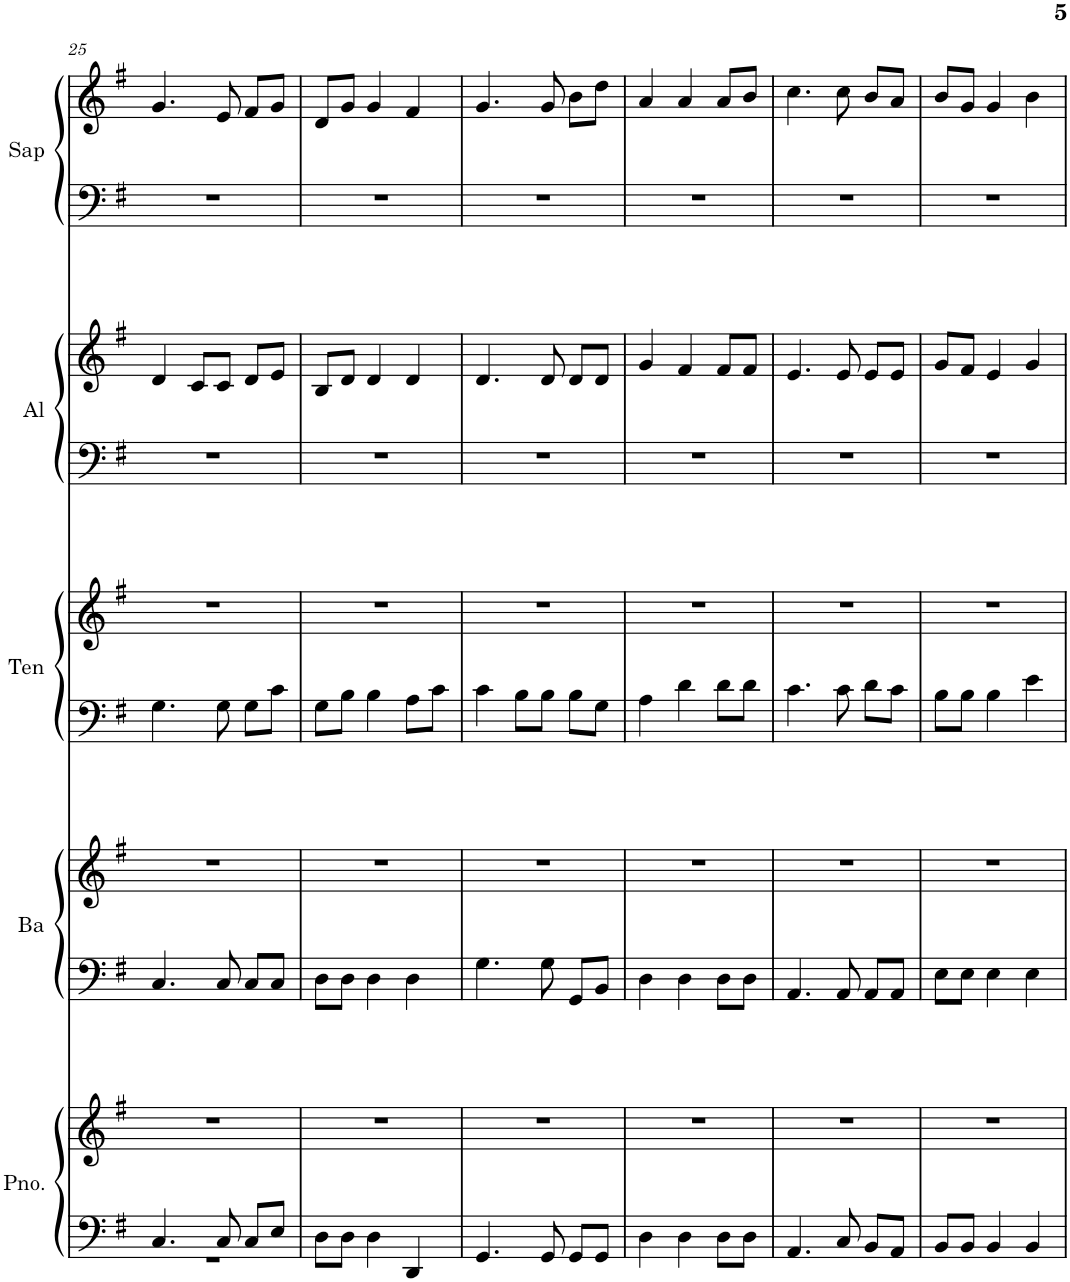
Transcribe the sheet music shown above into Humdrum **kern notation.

**kern	**kern	**kern	**kern	**kern	**kern	**kern	**kern	**kern	**kern
*part5	*part5	*part4	*part4	*part3	*part3	*part2	*part2	*part1	*part1
*staff10	*staff9	*staff8	*staff7	*staff6	*staff5	*staff4	*staff3	*staff2	*staff1
*I"Doug	*	*I"Bass	*	*I"Tenor	*	*I"Alto	*	*I"Saprano	*
*	*	*I'Ba	*	*I'Ten	*	*I'Al	*	*I'Sap	*
!!LO:PB:g=z
*clefF4	*clefG2	*clefF4	*clefG2	*clefF4	*clefG2	*clefF4	*clefG2	*clefF4	*clefG2
*k[f#]	*k[f#]	*k[f#]	*k[f#]	*k[f#]	*k[f#]	*k[f#]	*k[f#]	*k[f#]	*k[f#]
*M3/4	*M3/4	*M3/4	*M3/4	*M3/4	*M3/4	*M3/4	*M3/4	*M3/4	*M3/4
=25	=25	=25	=25	=25	=25	=25	=25	=25	=25
*^	*	*	*	*	*	*	*	*	*
4.C/	2.r	2.r	4.C/	2.r	4.G\	2.r	2.r	4d/	2.r	4.g/
.	.	.	.	.	.	.	.	8c/L	.	.
8C/	.	.	8C/	.	8G\	.	.	8c/J	.	8e/
8C/L	.	.	8C/L	.	8G\L	.	.	8d/L	.	8f#/L
8E/J	.	.	8C/J	.	8c\J	.	.	8e/J	.	8g/J
*v	*v	*	*	*	*	*	*	*	*	*
=26	=26	=26	=26	=26	=26	=26	=26	=26	=26
8D\L	2.r	8D\L	2.r	8G\L	2.r	2.r	8B/L	2.r	8d/L
8D\J	.	8D\J	.	8B\J	.	.	8d/J	.	8g/J
4D\	.	4D\	.	4B\	.	.	4d/	.	4g/
4DD/	.	4D\	.	8A\L	.	.	4d/	.	4f#/
.	.	.	.	8c\J	.	.	.	.	.
=27	=27	=27	=27	=27	=27	=27	=27	=27	=27
4.GG/	2.r	4.G\	2.r	4c\	2.r	2.r	4.d/	2.r	4.g/
.	.	.	.	8B\L	.	.	.	.	.
8GG/	.	8G\	.	8B\J	.	.	8d/	.	8g/
8GG/L	.	8GG/L	.	8B\L	.	.	8d/L	.	8b\L
8GG/J	.	8BB/J	.	8G\J	.	.	8d/J	.	8dd\J
=28	=28	=28	=28	=28	=28	=28	=28	=28	=28
4D\	2.r	4D\	2.r	4A\	2.r	2.r	4g/	2.r	4a/
4D\	.	4D\	.	4d\	.	.	4f#/	.	4a/
8D\L	.	8D\L	.	8d\L	.	.	8f#/L	.	8a/L
8D\J	.	8D\J	.	8d\J	.	.	8f#/J	.	8b/J
=29	=29	=29	=29	=29	=29	=29	=29	=29	=29
4.AA/	2.r	4.AA/	2.r	4.c\	2.r	2.r	4.e/	2.r	4.cc\
8C/	.	8AA/	.	8c\	.	.	8e/	.	8cc\
8BB/L	.	8AA/L	.	8d\L	.	.	8e/L	.	8b/L
8AA/J	.	8AA/J	.	8c\J	.	.	8e/J	.	8a/J
=30	=30	=30	=30	=30	=30	=30	=30	=30	=30
8BB/L	2.r	8E\L	2.r	8B\L	2.r	2.r	8g/L	2.r	8b/L
8BB/J	.	8E\J	.	8B\J	.	.	8f#/J	.	8g/J
4BB/	.	4E\	.	4B\	.	.	4e/	.	4g/
4BB/	.	4E\	.	4e\	.	.	4g/	.	4b\
=	=	=	=	=	=	=	=	=	=
*-	*-	*-	*-	*-	*-	*-	*-	*-	*-
